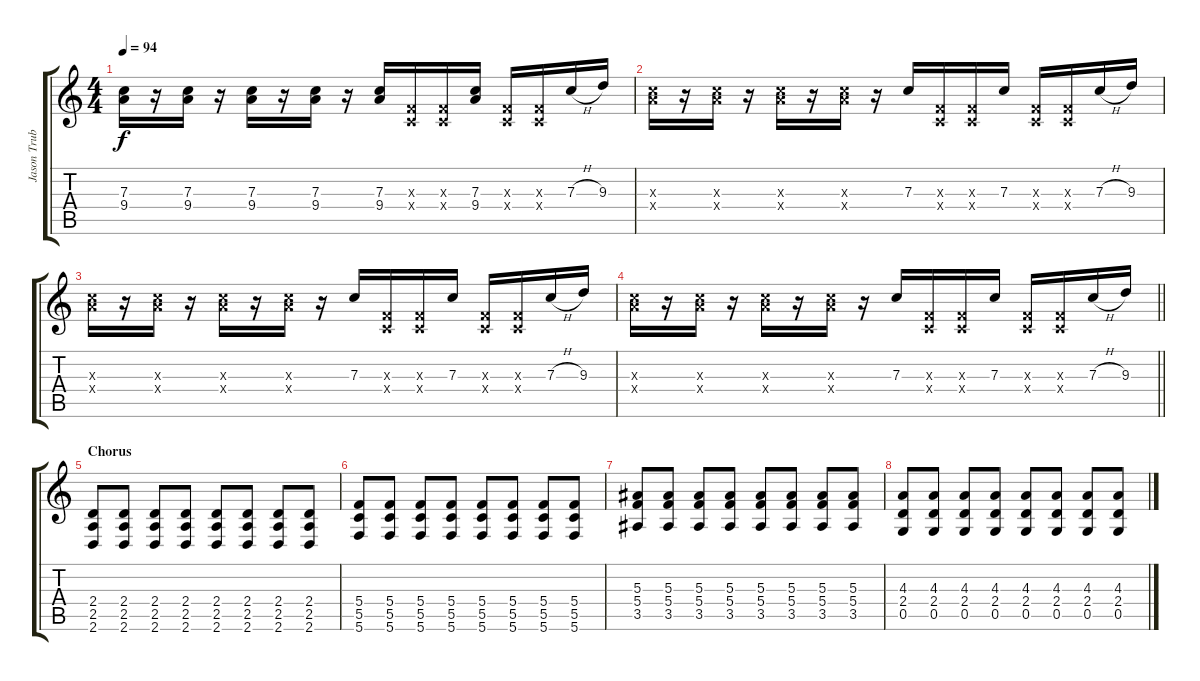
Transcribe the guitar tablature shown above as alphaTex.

\track ("Jason Truby" "Jason Trub") {instrument electricguitarclean}
\staff {score tabs}
\tuning (D4 A3 F3 C3 G2 C2) {hide}
\ts (4 4)
\tempo 94
\clef g2
\ks c
(7.3 9.4).16{dy f} r.16 (7.3 9.4).16 r.16 (7.3 9.4).16 r.16 (7.3 9.4).16 r.16 (7.3 9.4).16 (0.3{x} 0.4{x}).16 (0.3{x} 0.4{x}).16 (7.3 9.4).16 (0.3{x} 0.4{x}).16 (0.3{x} 0.4{x}).16 7.3{h}.16 9.3.16 |
(7.3{x} 9.4{x}).16 r.16 (7.3{x} 9.4{x}).16 r.16 (7.3{x} 9.4{x}).16 r.16 (7.3{x} 9.4{x}).16 r.16 7.3.16 (0.3{x} 0.4{x}).16 (0.3{x} 0.4{x}).16 7.3.16 (0.3{x} 0.4{x}).16 (0.3{x} 0.4{x}).16 7.3{h}.16 9.3.16 |
(7.3{x} 9.4{x}).16 r.16 (7.3{x} 9.4{x}).16 r.16 (7.3{x} 9.4{x}).16 r.16 (7.3{x} 9.4{x}).16 r.16 7.3.16 (0.3{x} 0.4{x}).16 (0.3{x} 0.4{x}).16 7.3.16 (0.3{x} 0.4{x}).16 (0.3{x} 0.4{x}).16 7.3{h}.16 9.3.16 |
\barLineRight lightlight
(7.3{x} 9.4{x}).16 r.16 (7.3{x} 9.4{x}).16 r.16 (7.3{x} 9.4{x}).16 r.16 (7.3{x} 9.4{x}).16 r.16 7.3.16 (0.3{x} 0.4{x}).16 (0.3{x} 0.4{x}).16 7.3.16 (0.3{x} 0.4{x}).16 (0.3{x} 0.4{x}).16 7.3{h}.16 9.3.16 |
\section ("" "Chorus")
(2.4 2.5 2.6).8 (2.4 2.5 2.6).8 (2.4 2.5 2.6).8 (2.4 2.5 2.6).8 (2.4 2.5 2.6).8 (2.4 2.5 2.6).8 (2.4 2.5 2.6).8 (2.4 2.5 2.6).8 |
(5.4 5.5 5.6).8 (5.4 5.5 5.6).8 (5.4 5.5 5.6).8 (5.4 5.5 5.6).8 (5.4 5.5 5.6).8 (5.4 5.5 5.6).8 (5.4 5.5 5.6).8 (5.4 5.5 5.6).8 |
(5.3 5.4 3.5).8 (5.3 5.4 3.5).8 (5.3 5.4 3.5).8 (5.3 5.4 3.5).8 (5.3 5.4 3.5).8 (5.3 5.4 3.5).8 (5.3 5.4 3.5).8 (5.3 5.4 3.5).8 |
(4.3 2.4 0.5).8 (4.3 2.4 0.5).8 (4.3 2.4 0.5).8 (4.3 2.4 0.5).8 (4.3 2.4 0.5).8 (4.3 2.4 0.5).8 (4.3 2.4 0.5).8 (4.3 2.4 0.5).8
